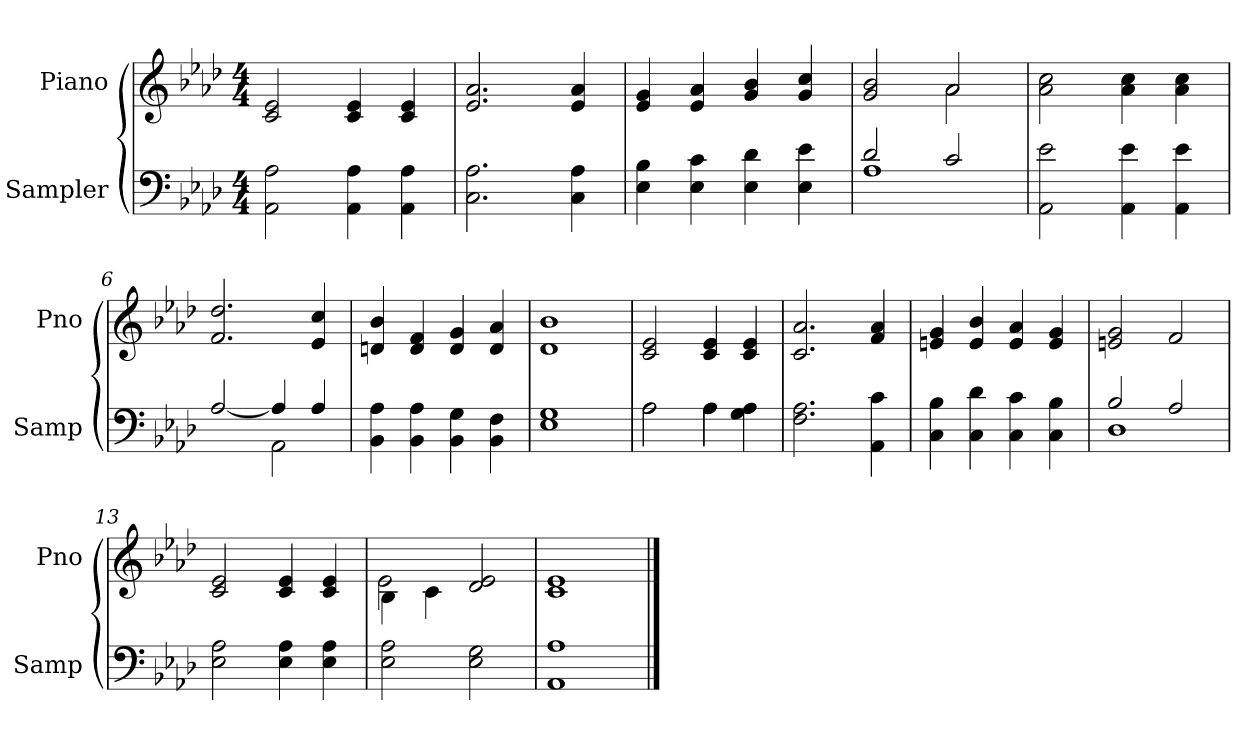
**kern	**kern
*part2	*part1
*staff2	*staff1
*I"Sampler	*I"Piano
*I'Samp	*I'Pno
*clefF4	*clefG2
*k[b-e-a-d-]	*k[b-e-a-d-]
*A-:	*A-:
*M4/4	*M4/4
=1	=1
2AA- 2A-	2c/ 2e-/
4AA- 4A-	4c/ 4e-/
4AA-\ 4A-\	4c/ 4e-/
=2	=2
2.C\ 2.A-\	2.e-/ 2.a-/
4C\ 4A-\	4e-/ 4a-/
=3	=3
4E-\ 4B-\	4e-/ 4g/
4E-\ 4c\	4e-/ 4a-/
4E-\ 4d-\	4g/ 4b-/
4E-\ 4e-\	4g/ 4cc/
=4	=4
*^	*^
2d-/	1A-	2g/ 2b-/	2ryy
2c/	.	2a-/	2a-
*v	*v	*	*
*	*v	*v
=5	=5
2AA-\ 2e-\	2a-\ 2cc\
4AA-\ 4e-\	4a-\ 4cc\
4AA-\ 4e-\	4a-\ 4cc\
=6	=6
*^	*
[2A-/	2ryy	2.f/ 2.dd-/
4A-/]	2AA-	.
4A-/	.	4e-/ 4cc/
*v	*v	*
=7	=7
4BB-\ 4A-\	4dn/ 4b-/
4BB-\ 4A-\	4d/ 4f/
4BB-\ 4G\	4d/ 4g/
4BB-\ 4F\	4d/ 4a-/
=8	=8
1E-\ 1G\	1d-/ 1b-/
=9	=9
*^	*
2A-\	2A-	2c/ 2e-/
4A-\	4A-	4c/ 4e-/
4G\ 4A-\	4ryy	4c/ 4e-/
*v	*v	*
=10	=10
2.F\ 2.A-\	2.c/ 2.a-/
4AA-\ 4c\	4f/ 4a-/
=11	=11
4C\ 4B-\	4en/ 4g/
4C\ 4d-\	4e/ 4b-/
4C\ 4c\	4e/ 4a-/
4C\ 4B-\	4e/ 4g/
=12	=12
*^	*
2B-/	1D-	2en/ 2g/
2A-/	.	2f/
*v	*v	*
=13	=13
2E-\ 2A-\	2c/ 2e-/
4E-\ 4A-\	4c/ 4e-/
4E-\ 4A-\	4c/ 4e-/
=14	=14
*	*^
2E-\ 2A-\	4B-\	2e-
.	4c\	.
2E-\ 2G\	2d-/ 2e-/	2ryy
*	*v	*v
=15	=15
1AA-\ 1A-\	1c/ 1e-/
==	==
*-	*-
